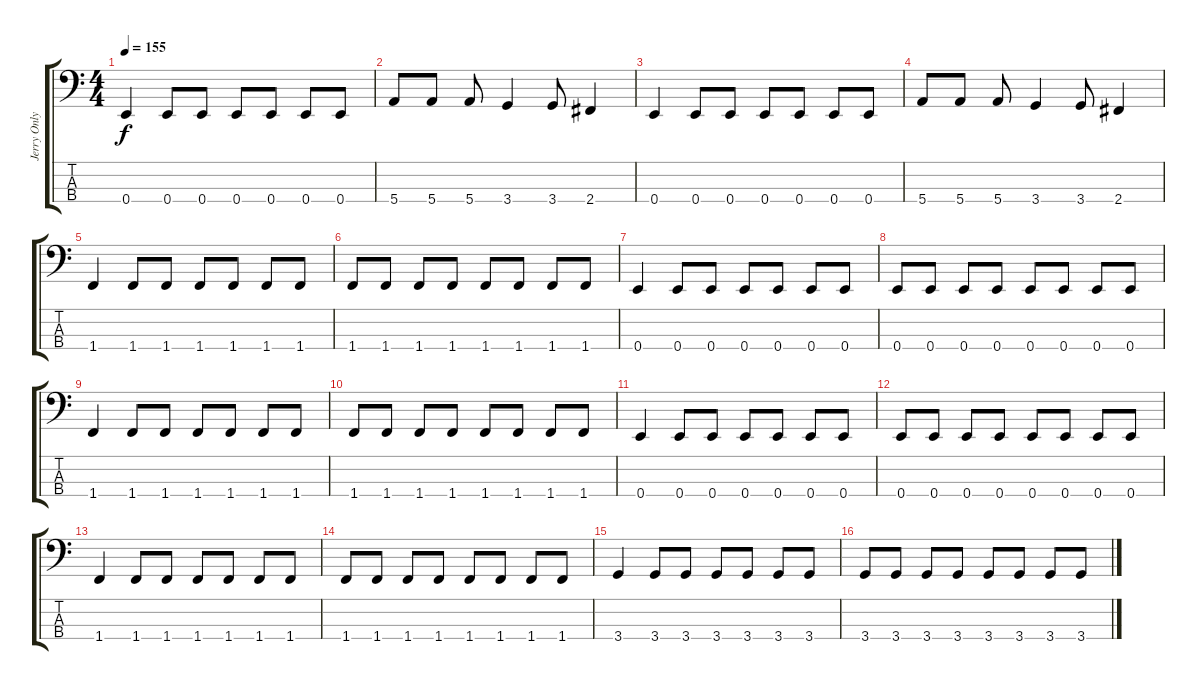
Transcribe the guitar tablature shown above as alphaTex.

\track ("Jerry Only" "Jerry Only") {instrument electricbasspick}
\staff {score tabs}
\tuning (G2 D2 A1 E1) {hide}
\ts (4 4)
\tempo 155
\clef f4
\ks c
0.4.4{dy f} 0.4.8 0.4.8 0.4.8 0.4.8 0.4.8 0.4.8 |
5.4.8 5.4.8 5.4.8 3.4.4 3.4.8 2.4.4 |
0.4.4 0.4.8 0.4.8 0.4.8 0.4.8 0.4.8 0.4.8 |
5.4.8 5.4.8 5.4.8 3.4.4 3.4.8 2.4.4 |
1.4.4 1.4.8 1.4.8 1.4.8 1.4.8 1.4.8 1.4.8 |
1.4.8 1.4.8 1.4.8 1.4.8 1.4.8 1.4.8 1.4.8 1.4.8 |
0.4.4 0.4.8 0.4.8 0.4.8 0.4.8 0.4.8 0.4.8 |
0.4.8 0.4.8 0.4.8 0.4.8 0.4.8 0.4.8 0.4.8 0.4.8 |
1.4.4 1.4.8 1.4.8 1.4.8 1.4.8 1.4.8 1.4.8 |
1.4.8 1.4.8 1.4.8 1.4.8 1.4.8 1.4.8 1.4.8 1.4.8 |
0.4.4 0.4.8 0.4.8 0.4.8 0.4.8 0.4.8 0.4.8 |
0.4.8 0.4.8 0.4.8 0.4.8 0.4.8 0.4.8 0.4.8 0.4.8 |
1.4.4 1.4.8 1.4.8 1.4.8 1.4.8 1.4.8 1.4.8 |
1.4.8 1.4.8 1.4.8 1.4.8 1.4.8 1.4.8 1.4.8 1.4.8 |
3.4.4 3.4.8 3.4.8 3.4.8 3.4.8 3.4.8 3.4.8 |
3.4.8 3.4.8 3.4.8 3.4.8 3.4.8 3.4.8 3.4.8 3.4.8
